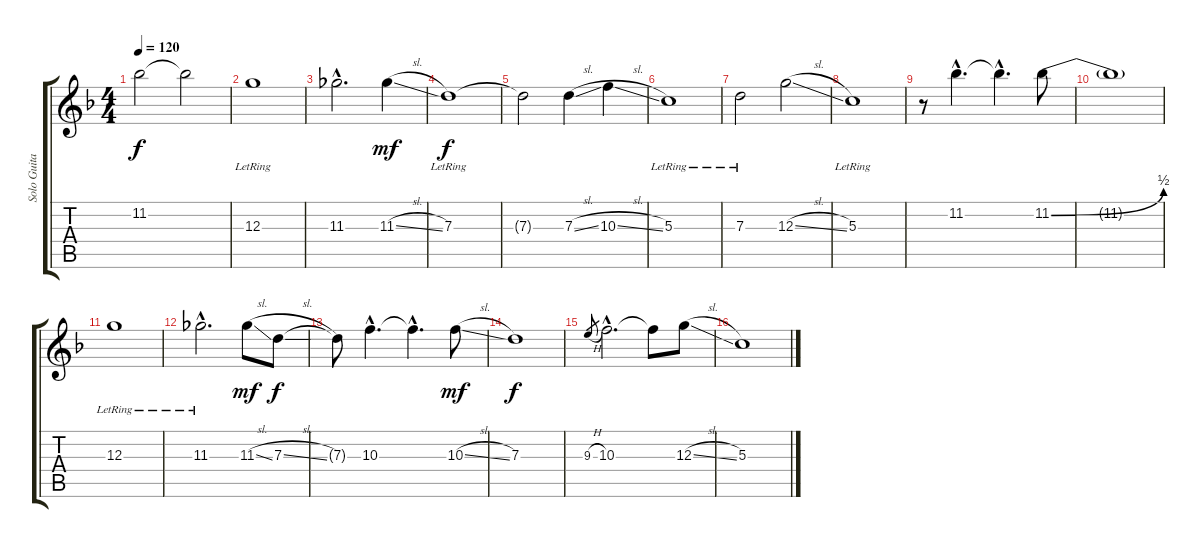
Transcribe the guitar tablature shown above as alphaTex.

\track ("Solo Guitar (Standard)" "Solo Guita") {instrument electricguitarjazz}
\staff {score tabs}
\tuning (E4 B3 G3 D3 A2 E2) {hide}
\ts (4 4)
\tempo 120
\clef g2
\ks f
11.2{t}.2{dy f} 11.2{t}.2 |
12.3{lr}.1 |
11.3{hac}.2{d} 11.3{sl}.4{dy mf} |
7.3{lr}.1{dy f} |
7.3{t}.2 7.3{sl}.4 10.3{sl}.4 |
5.3{lr}.1 |
7.3{lr}.2 12.3{sl}.2 |
5.3{lr}.1 |
r.8 11.2{hac}.4{d} 11.2{hac t}.4{d} 11.2{be (bend 0 0 60 2)}.8 |
11.2{t}.1 |
12.3{lr}.1 |
11.3{hac lr}.2{d} 11.3{sl}.8{dy mf} 7.3{sl}.8{dy f} |
7.3{t}.8 10.3{hac}.4{d} 10.3{hac t}.4{d} 10.3{sl}.8{dy mf} |
7.3.1{dy f} |
9.3{h}.8{gr} 10.3{hac}.2{d} 10.3{t}.8 12.3{sl}.8 |
5.3.1
